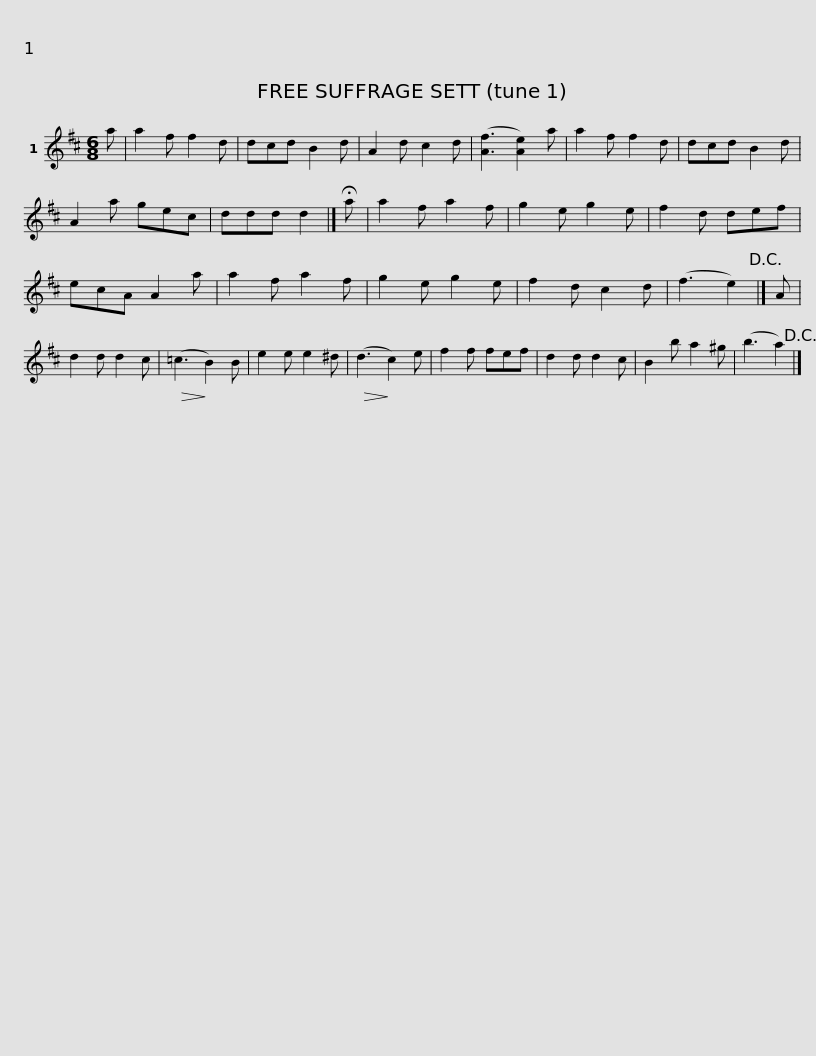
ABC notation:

X:1
L:1/8
M:6/8
I:linebreak $
K:D
V:1 treble
V:1
 a | a2 f f2 d | dcd B2 d | A2 d c2 d | ([Af]3 [Ae]2) a | %5
 a2 f f2 d | dcd B2 d | A2 a gec | ddd d2 |] !fermata!a |$ %10
 a2 f a2 f | g2 e g2 e | f2 d def | ecA A2 a | a2 f a2 f | %15
 g2 e g2 e | f2 d c2 d | (f3 e2)!D.C.! |] A | d2 d d2 c | %20
!>(! (=c3!>)! B2) B |$ e2 e e2 ^d |!>(! (d3!>)! c2) e | f2 f fef | d2 d d2 c | %25
 B2 b a2 ^g | (b3 a2)!D.C.! |] %27
